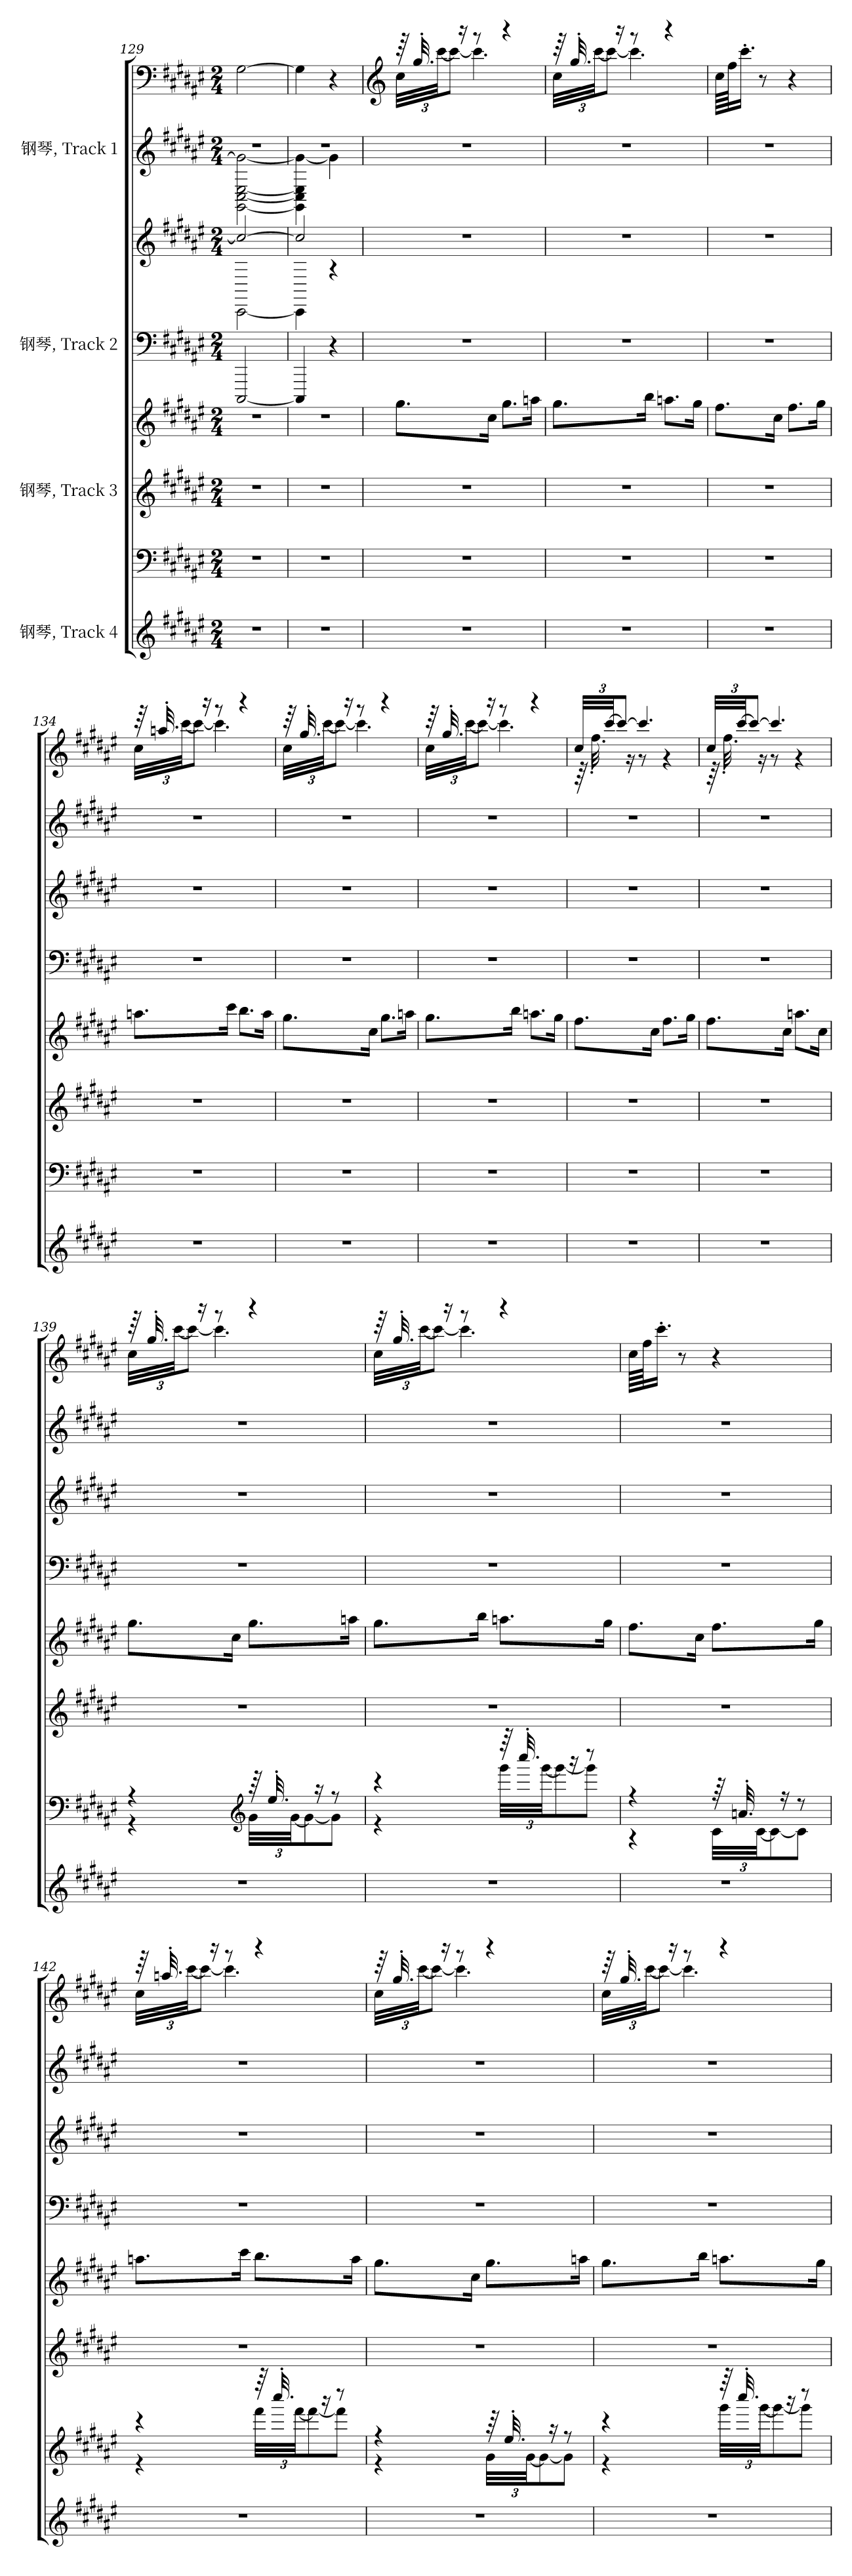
**kern	**kern	**kern	**kern	**kern	**kern	**kern	**kern
*part4	*part4	*part3	*part3	*part2	*part2	*part1	*part1
*staff8	*staff7	*staff6	*staff5	*staff4	*staff3	*staff2	*staff1
*I"钢琴, Track 4	*	*I"钢琴, Track 3	*	*I"钢琴, Track 2	*	*I"钢琴, Track 1	*
*clefG2	*clefF4	*clefG2	*clefG2	*clefF4	*clefG2	*clefG2	*clefF4
*k[f#c#g#d#a#e#]	*k[f#c#g#d#a#e#]	*k[f#c#g#d#a#e#]	*k[f#c#g#d#a#e#]	*k[f#c#g#d#a#e#]	*k[f#c#g#d#a#e#]	*k[f#c#g#d#a#e#]	*k[f#c#g#d#a#e#]
*M2/4	*M2/4	*M2/4	*M2/4	*M2/4	*M2/4	*M2/4	*M2/4
=129	=129	=129	=129	=129	=129	=129	=129
*	*	*	*	*	*^	*^	*
2r	2r	2r	2r	[2CCC#/	2cc#/_	[2CC#\	2r	[2GG#\ [2C#\ [2E#\ 2g#\_	[2G#\
=130	=130	=130	=130	=130	=130	=130	=130	=130	=130
2r	2r	2r	2r	4CCC#/]	2cc#/]	4CC#\]	2r	4GG#\] 4C#\] 4E#\] 4g#\_	4G#\]
.	.	.	.	4r	.	4r	.	4g#\]	4r
*	*	*	*	*	*v	*v	*	*	*
*	*	*	*	*	*	*v	*v	*
!!LO:PB:g=z
=131	=131	=131	=131	=131	=131	=131	=131
*	*	*	*	*	*	*	*clefG2
*	*	*	*	*	*	*	*^
*	*	*	*	*	*	*	*	*Xbrackettup
*	*	*	*	*	*	*	*v	*v
*	*	*	*	*	*	*	*MM145
*	*	*	*	*	*	*	*^
2r	2r	2r	8.gg#\L	2r	2r	2r	64r	48cc#\LLL
.	.	.	.	.	.	.	32.gg#'/	.
.	.	.	.	.	.	.	.	[48ccc#\JJ
.	.	.	.	.	.	.	.	12ccc#\J_
.	.	.	.	.	.	.	16r	.
.	.	.	.	.	.	.	8r	4.ccc#\]
.	.	.	16cc#\Jk	.	.	.	.	.
.	.	.	8.gg#\L	.	.	.	4r	.
.	.	.	16aan\Jk	.	.	.	.	.
=132	=132	=132	=132	=132	=132	=132	=132	=132
2r	2r	2r	8.gg#\L	2r	2r	2r	64r	48cc#\LLL
.	.	.	.	.	.	.	32.gg#'/	.
.	.	.	.	.	.	.	.	[48ccc#\JJ
.	.	.	.	.	.	.	.	12ccc#\J_
.	.	.	.	.	.	.	16r	.
.	.	.	.	.	.	.	8r	4.ccc#\]
.	.	.	16bb\Jk	.	.	.	.	.
.	.	.	8.aan\L	.	.	.	4r	.
.	.	.	16gg#\Jk	.	.	.	.	.
*	*	*	*	*	*	*	*v	*v
=133	=133	=133	=133	=133	=133	=133	=133
2r	2r	2r	8.ff#\L	2r	2r	2r	64cc#\LLLL
.	.	.	.	.	.	.	64ff#\JJ
.	.	.	.	.	.	.	16.ccc#'\JJ
.	.	.	.	.	.	.	8r
.	.	.	16cc#\Jk	.	.	.	.
.	.	.	8.ff#\L	.	.	.	4r
.	.	.	16gg#\Jk	.	.	.	.
!!LO:PB:g=z
=134	=134	=134	=134	=134	=134	=134	=134
*	*	*	*	*	*	*	*^
2r	2r	2r	8.aan\L	2r	2r	2r	64r	48cc#\LLL
.	.	.	.	.	.	.	32.aan'/	.
.	.	.	.	.	.	.	.	[48ccc#\JJ
.	.	.	.	.	.	.	.	12ccc#\J_
.	.	.	.	.	.	.	16r	.
.	.	.	.	.	.	.	8r	4.ccc#\]
.	.	.	16ccc#\Jk	.	.	.	.	.
.	.	.	8.bb\L	.	.	.	4r	.
.	.	.	16aa\Jk	.	.	.	.	.
=135	=135	=135	=135	=135	=135	=135	=135	=135
2r	2r	2r	8.gg#\L	2r	2r	2r	64r	48cc#\LLL
.	.	.	.	.	.	.	32.gg#'/	.
.	.	.	.	.	.	.	.	[48ccc#\JJ
.	.	.	.	.	.	.	.	12ccc#\J_
.	.	.	.	.	.	.	16r	.
.	.	.	.	.	.	.	8r	4.ccc#\]
.	.	.	16cc#\Jk	.	.	.	.	.
.	.	.	8.gg#\L	.	.	.	4r	.
.	.	.	16aan\Jk	.	.	.	.	.
=136	=136	=136	=136	=136	=136	=136	=136	=136
2r	2r	2r	8.gg#\L	2r	2r	2r	64r	48cc#\LLL
.	.	.	.	.	.	.	32.gg#'/	.
.	.	.	.	.	.	.	.	[48ccc#\JJ
.	.	.	.	.	.	.	.	12ccc#\J_
.	.	.	.	.	.	.	16r	.
.	.	.	.	.	.	.	8r	4.ccc#\]
.	.	.	16bb\Jk	.	.	.	.	.
.	.	.	8.aan\L	.	.	.	4r	.
.	.	.	16gg#\Jk	.	.	.	.	.
!!LO:PB:g=z	!!
=137	=137	=137	=137	=137	=137	=137	=137	=137
2r	2r	2r	8.ff#\L	2r	2r	2r	48cc#/LLL	64r
.	.	.	.	.	.	.	.	32.ff#'\
.	.	.	.	.	.	.	[48ccc#/JJ	.
.	.	.	.	.	.	.	12ccc#/J_	.
.	.	.	.	.	.	.	.	16r
.	.	.	.	.	.	.	4.ccc#/]	8r
.	.	.	16cc#\Jk	.	.	.	.	.
.	.	.	8.ff#\L	.	.	.	.	4r
.	.	.	16gg#\Jk	.	.	.	.	.
=138	=138	=138	=138	=138	=138	=138	=138	=138
2r	2r	2r	8.ff#\L	2r	2r	2r	48cc#/LLL	64r
.	.	.	.	.	.	.	.	32.ff#'\
.	.	.	.	.	.	.	[48ccc#/JJ	.
.	.	.	.	.	.	.	12ccc#/J_	.
.	.	.	.	.	.	.	.	16r
.	.	.	.	.	.	.	4.ccc#/]	8r
.	.	.	16cc#\Jk	.	.	.	.	.
.	.	.	8.aan\L	.	.	.	.	4r
.	.	.	16cc#\Jk	.	.	.	.	.
!!LO:PB:g=z	!!
=139	=139	=139	=139	=139	=139	=139	=139	=139
*	*^	*	*	*	*	*	*	*
2r	4r	4r	2r	8.gg#\L	2r	2r	2r	64r	48cc#\LLL
.	.	.	.	.	.	.	.	32.gg#'/	.
.	.	.	.	.	.	.	.	.	[48ccc#\JJ
.	.	.	.	.	.	.	.	.	12ccc#\J_
.	.	.	.	.	.	.	.	16r	.
.	.	.	.	.	.	.	.	8r	4.ccc#\]
.	.	.	.	16cc#\Jk	.	.	.	.	.
*	*clefG2	*	*	*	*	*	*	*	*
*	*	*Xbrackettup	*	*	*	*	*	*	*
.	64r	48g#\LLL	.	8.gg#\L	.	.	.	4r	.
.	32.ee#'/	.	.	.	.	.	.	.	.
.	.	[48g#\JJ	.	.	.	.	.	.	.
.	.	12g#\_	.	.	.	.	.	.	.
.	16r	.	.	.	.	.	.	.	.
.	8r	8g#\J]	.	.	.	.	.	.	.
.	.	.	.	16aan\Jk	.	.	.	.	.
=140	=140	=140	=140	=140	=140	=140	=140	=140	=140
2r	4r	4r	2r	8.gg#\L	2r	2r	2r	64r	48cc#\LLL
.	.	.	.	.	.	.	.	32.gg#'/	.
.	.	.	.	.	.	.	.	.	[48ccc#\JJ
.	.	.	.	.	.	.	.	.	12ccc#\J_
.	.	.	.	.	.	.	.	16r	.
.	.	.	.	.	.	.	.	8r	4.ccc#\]
.	.	.	.	16bb\Jk	.	.	.	.	.
.	64r	48ggg#\LLL	.	8.aan\L	.	.	.	4r	.
.	32.cccc#'/	.	.	.	.	.	.	.	.
.	.	[48ggg#\JJ	.	.	.	.	.	.	.
.	.	12ggg#\_	.	.	.	.	.	.	.
.	16r	.	.	.	.	.	.	.	.
.	8r	8ggg#\J]	.	.	.	.	.	.	.
.	.	.	.	16gg#\Jk	.	.	.	.	.
*	*	*	*	*	*	*	*	*v	*v
!!LO:PB:g=z
=141	=141	=141	=141	=141	=141	=141	=141	=141
2r	4r	4r	2r	8.ff#\L	2r	2r	2r	64cc#\LLLL
.	.	.	.	.	.	.	.	64ff#\JJ
.	.	.	.	.	.	.	.	16.ccc#'\JJ
.	.	.	.	.	.	.	.	8r
.	.	.	.	16cc#\Jk	.	.	.	.
.	64r	48c#\LLL	.	8.ff#\L	.	.	.	4r
.	32.an'/	.	.	.	.	.	.	.
.	.	[48c#\JJ	.	.	.	.	.	.
.	.	12c#\_	.	.	.	.	.	.
.	16r	.	.	.	.	.	.	.
.	8r	8c#\J]	.	.	.	.	.	.
.	.	.	.	16gg#\Jk	.	.	.	.
=142	=142	=142	=142	=142	=142	=142	=142	=142
*	*	*	*	*	*	*	*	*^
2r	4r	4r	2r	8.aan\L	2r	2r	2r	64r	48cc#\LLL
.	.	.	.	.	.	.	.	32.aan'/	.
.	.	.	.	.	.	.	.	.	[48ccc#\JJ
.	.	.	.	.	.	.	.	.	12ccc#\J_
.	.	.	.	.	.	.	.	16r	.
.	.	.	.	.	.	.	.	8r	4.ccc#\]
.	.	.	.	16ccc#\Jk	.	.	.	.	.
.	64r	48fff#\LLL	.	8.bb\L	.	.	.	4r	.
.	32.cccc#'/	.	.	.	.	.	.	.	.
.	.	[48fff#\JJ	.	.	.	.	.	.	.
.	.	12fff#\_	.	.	.	.	.	.	.
.	16r	.	.	.	.	.	.	.	.
.	8r	8fff#\J]	.	.	.	.	.	.	.
.	.	.	.	16aa\Jk	.	.	.	.	.
!!LO:PB:g=z	!!
=143	=143	=143	=143	=143	=143	=143	=143	=143	=143
2r	4r	4r	2r	8.gg#\L	2r	2r	2r	64r	48cc#\LLL
.	.	.	.	.	.	.	.	32.gg#'/	.
.	.	.	.	.	.	.	.	.	[48ccc#\JJ
.	.	.	.	.	.	.	.	.	12ccc#\J_
.	.	.	.	.	.	.	.	16r	.
.	.	.	.	.	.	.	.	8r	4.ccc#\]
.	.	.	.	16cc#\Jk	.	.	.	.	.
.	64r	48g#\LLL	.	8.gg#\L	.	.	.	4r	.
.	32.ee#'/	.	.	.	.	.	.	.	.
.	.	[48g#\JJ	.	.	.	.	.	.	.
.	.	12g#\_	.	.	.	.	.	.	.
.	16r	.	.	.	.	.	.	.	.
.	8r	8g#\J]	.	.	.	.	.	.	.
.	.	.	.	16aan\Jk	.	.	.	.	.
=144	=144	=144	=144	=144	=144	=144	=144	=144	=144
2r	4r	4r	2r	8.gg#\L	2r	2r	2r	64r	48cc#\LLL
.	.	.	.	.	.	.	.	32.gg#'/	.
.	.	.	.	.	.	.	.	.	[48ccc#\JJ
.	.	.	.	.	.	.	.	.	12ccc#\J_
.	.	.	.	.	.	.	.	16r	.
.	.	.	.	.	.	.	.	8r	4.ccc#\]
.	.	.	.	16bb\Jk	.	.	.	.	.
.	64r	48ggg#\LLL	.	8.aan\L	.	.	.	4r	.
.	32.cccc#'/	.	.	.	.	.	.	.	.
.	.	[48ggg#\JJ	.	.	.	.	.	.	.
.	.	12ggg#\_	.	.	.	.	.	.	.
.	16r	.	.	.	.	.	.	.	.
.	8r	8ggg#\J]	.	.	.	.	.	.	.
.	.	.	.	16gg#\Jk	.	.	.	.	.
*	*v	*v	*	*	*	*	*	*v	*v
=	=	=	=	=	=	=	=
*-	*-	*-	*-	*-	*-	*-	*-
